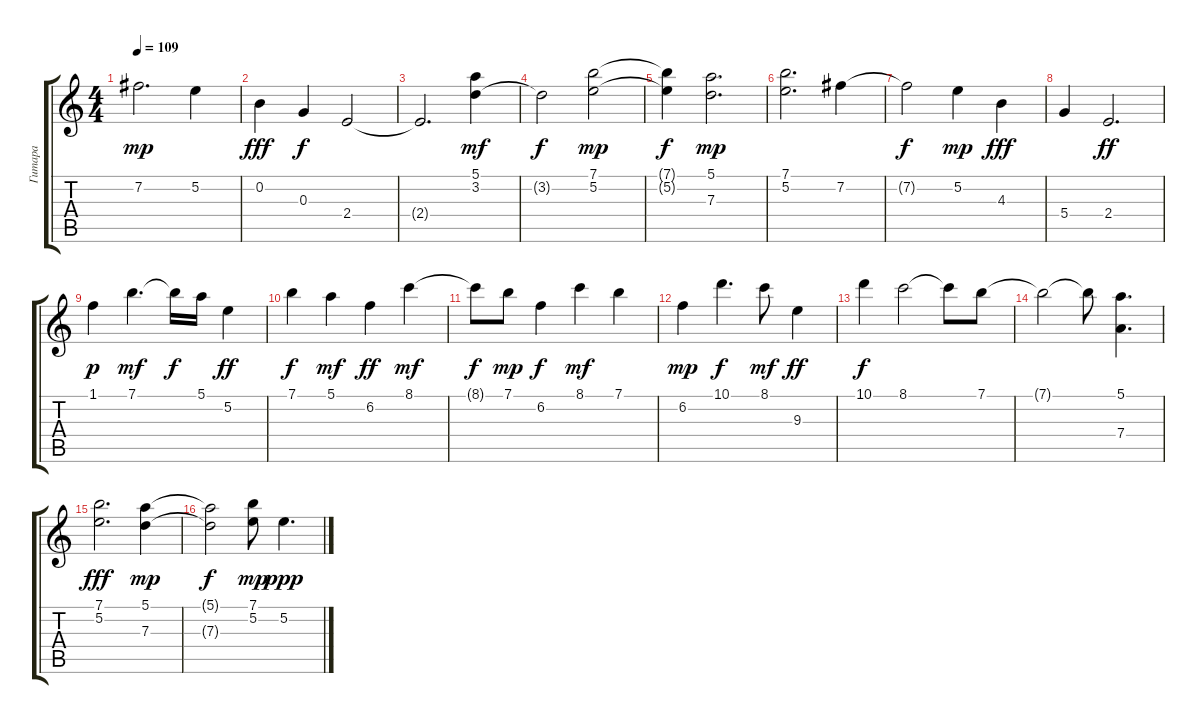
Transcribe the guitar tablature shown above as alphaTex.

\track ("Гитара" "Гитара") {instrument overdrivenguitar}
\staff {score tabs}
\tuning (E4 B3 G3 D3 A2 E2) {hide}
\ts (4 4)
\tempo 109
\clef g2
\ks c
7.2.2{d dy mp} 5.2.4 |
0.2.4{dy fff} 0.3.4{dy f} 2.4.2 |
2.4{t}.2{d} (5.1 3.2).4{dy mf} |
3.2{t}.2{dy f} (7.1 5.2).2{dy mp} |
(7.1{t} 5.2{t}).4{dy f} (5.1 7.3).2{d dy mp} |
(7.1 5.2).2{d} 7.2.4 |
7.2{t}.2{dy f} 5.2.4{dy mp} 4.3.4{dy fff} |
5.4.4 2.4.2{d dy ff} |
1.1.4{dy p} 7.1.4{d dy mf} 7.1{t}.16{dy f} 5.1.16 5.2.4{dy ff} |
7.1.4{dy f} 5.1.4{dy mf} 6.2.4{dy ff} 8.1.4{dy mf} |
8.1{t}.8{dy f} 7.1.8{dy mp} 6.2.4{dy f} 8.1.4{dy mf} 7.1.4 |
6.2.4{dy mp} 10.1.4{d dy f} 8.1.8{dy mf} 9.3.4{dy ff} |
10.1.4{dy f} 8.1.2 8.1{t}.8 7.1.8 |
7.1{t}.2 7.1{t}.8 (5.1 7.4).4{d} |
(7.1 5.2).2{d dy fff} (5.1 7.3).4{dy mp} |
(5.1{t} 7.3{t}).2{dy f} (7.1 5.2).8{dy mp} 5.2.4{d dy ppp}
